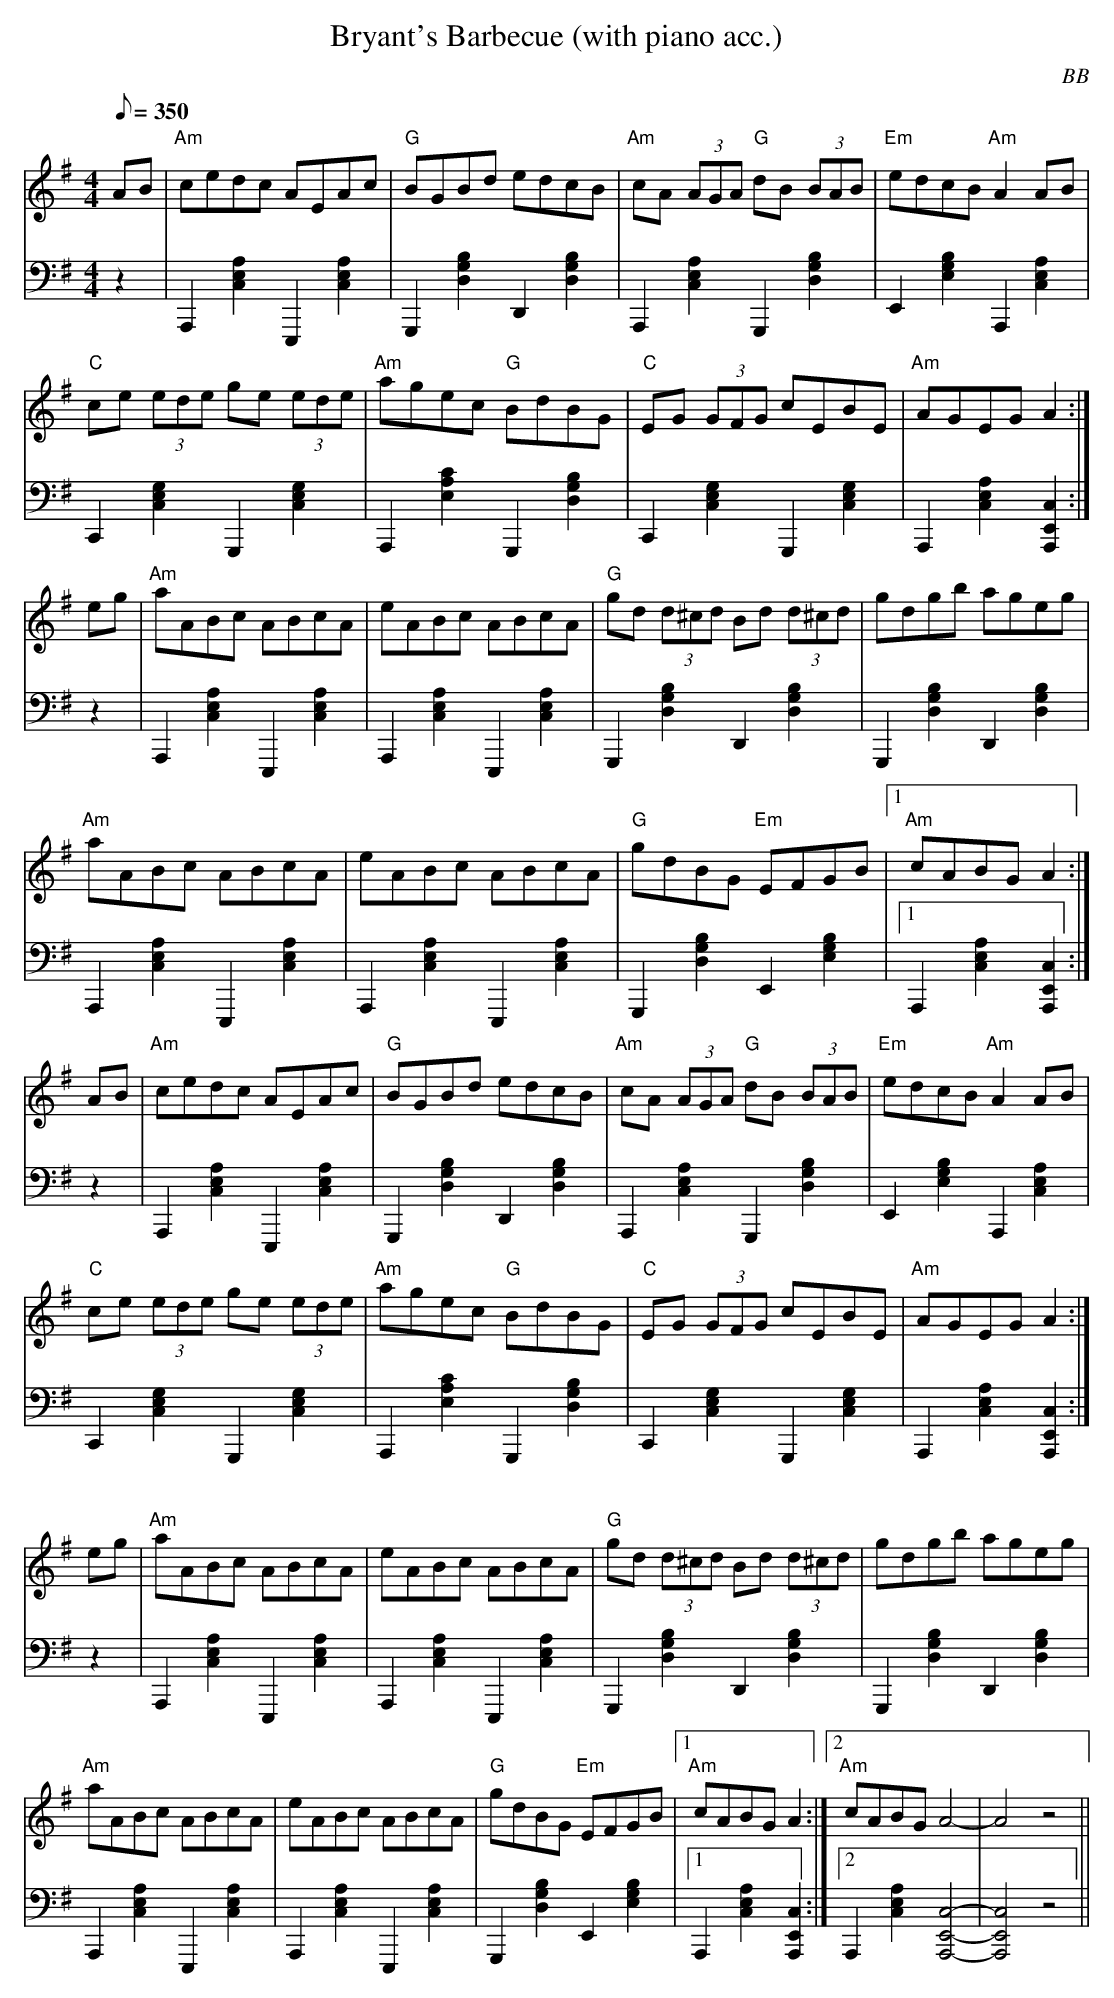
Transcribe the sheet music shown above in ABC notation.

X:1
T: Bryant's Barbecue (with piano acc.)
C: BB
M: 4/4
Q: 1/8=350
L: 1/8
V: 1 program 1 110 %fiddle
V: 2 volume=70 clef=bass m=D program 1 01
K: Ador
[V:1] AB|"Am"cedc AEAc|"G"BGBd edcB|"Am"cA (3AGA "G"dB (3BAB|"Em"edcB "Am"A2 AB|
[V:2] z2|A,,2[A2C2E2]E,,2[E2C2A2]|G,,2[G2B2D2]D,2[G2B2D2]|A,,2[A2C2E2]G,,2[G2B2D2]|\
E,2[E2B2G2]A,,2[A2C2E2]|
[V:1] "C"ce (3ede ge (3ede|"Am"agec "G"BdBG |"C"EG (3GFG cEBE|"Am"AGEG A2 :|
[V:2] C,2[C2G2E2]G,,2[C2G2E2]|A,,2[A2E2c2]G,,2[G2D2B2]|C,2[E2G2C2]G,,2[E2C2G2]|\
A,,2[A2C2E2][A,,2C2E,2] :|
[V:1] eg|"Am"aABc ABcA|eABc ABcA|"G"gd (3d^cd Bd (3d^cd|gdgb ageg|
[V:2] z2|A,,2[A2C2E2]E,,2[E2C2A2]|A,,2[A2C2E2]E,,2[E2C2A2]|G,,2[G2B2D2]D,2[G2B2D2]|\
G,,2[G2B2D2]D,2[G2B2D2]|
[V:1] "Am"aABc ABcA|eABc ABcA|"G"gdBG "Em"EFGB|1 "Am"cABG A2 :|
[V:2] A,,2[A2C2E2]E,,2[E2C2A2]|A,,2[A2C2E2]E,,2[E2C2A2]|G,,2[G2B2D2]E,2[E2B2G2]|1\
A,,2[A2C2E2][A,,2C2E,2]:|
[V:1] AB|"Am"cedc AEAc|"G"BGBd edcB|"Am"cA (3AGA "G"dB (3BAB|"Em"edcB "Am"A2 AB|
[V:2] z2|A,,2[A2C2E2]E,,2[E2C2A2]|G,,2[G2B2D2]D,2[G2B2D2]|A,,2[A2C2E2]G,,2[G2B2D2]|\
E,2[E2B2G2]A,,2[A2C2E2]|
[V:1] "C"ce (3ede ge (3ede|"Am"agec "G"BdBG |"C"EG (3GFG cEBE|"Am"AGEG A2 :|
[V:2] C,2[C2G2E2]G,,2[C2G2E2]|A,,2[A2E2c2]G,,2[G2D2B2]|C,2[E2G2C2]G,,2[E2C2G2]|\
A,,2[A2C2E2][A,,2C2E,2] :|
[V:1] eg|"Am"aABc ABcA|eABc ABcA|"G"gd (3d^cd Bd (3d^cd|gdgb ageg|
[V:2] z2|A,,2[A2C2E2]E,,2[E2C2A2]|A,,2[A2C2E2]E,,2[E2C2A2]|G,,2[G2B2D2]D,2[G2B2D2]|\
G,,2[G2B2D2]D,2[G2B2D2]|
[V:1] "Am"aABc ABcA|eABc ABcA|"G"gdBG "Em"EFGB|1 "Am"cABG A2 :|2 "Am"cABG A4-|A4 z4||
[V:2] A,,2[A2C2E2]E,,2[E2C2A2]|A,,2[A2C2E2]E,,2[E2C2A2]|G,,2[G2B2D2]E,2[E2B2G2]|1\
A,,2[A2C2E2][A,,2C2E,2] :|2 A,,2[A2C2E2][A,,4-C4-E,4-]|[A,,4C4E,4]z4||
